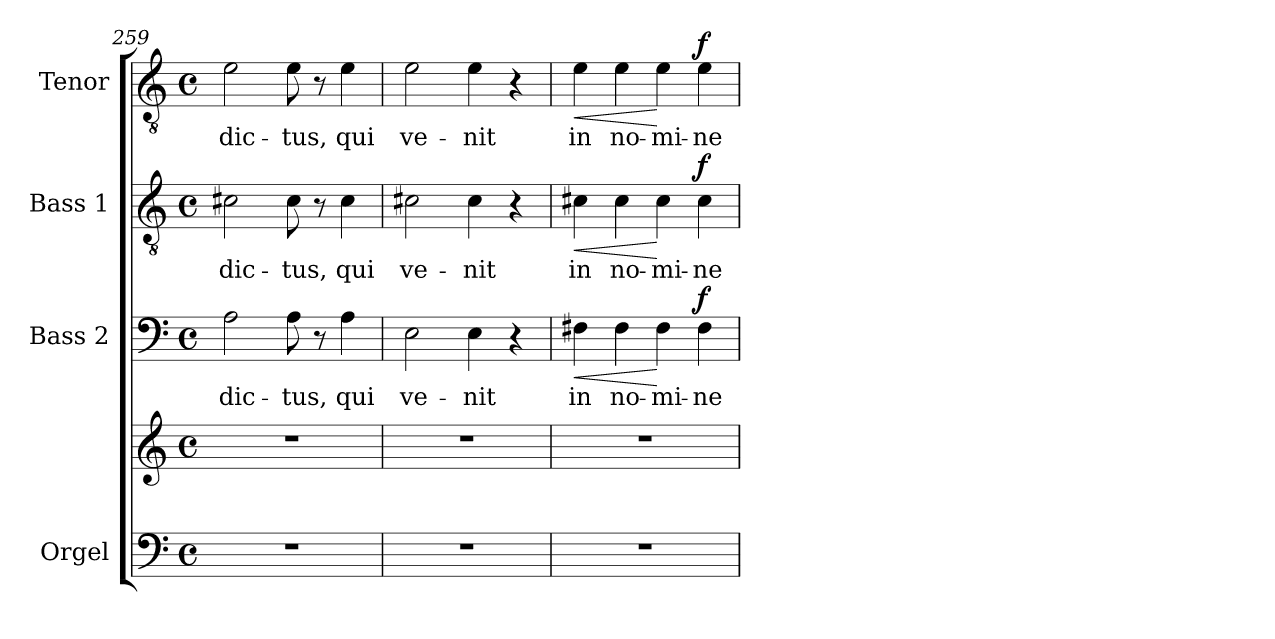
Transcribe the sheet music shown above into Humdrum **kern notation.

**kern	**kern	**kern	**text	**dynam	**kern	**text	**dynam	**kern	**text	**dynam
*part4	*part4	*part3	*part3	*part3	*part2	*part2	*part2	*part1	*part1	*part1
*staff5	*staff4	*staff3	*staff3	*staff3	*staff2	*staff2	*staff2	*staff1	*staff1	*staff1
*I"Orgel	*	*I"Bass 2	*	*	*I"Bass 1	*	*	*I"Tenor	*	*
*I'Org.	*	*I'B. 2	*	*	*I'B. 1	*	*	*I'T.	*	*
*clefF4	*clefG2	*clefF4	*	*	*clefGv2	*	*	*clefGv2	*	*
*k[]	*k[]	*k[]	*	*	*k[]	*	*	*k[]	*	*
*C:	*C:	*C:	*	*	*C:	*	*	*C:	*	*
*M4/4	*M4/4	*M4/4	*	*	*M4/4	*	*	*M4/4	*	*
*met(c)	*met(c)	*met(c)	*	*	*met(c)	*	*	*met(c)	*	*
=259	=259	=259	=259	=259	=259	=259	=259	=259	=259	=259
!	!	!	!LO:LY:b	!	!	!LO:LY:b	!	!	!LO:LY:b	!
1r	1r	2A\	-dic-	.	2c#X\	-dic-	.	2e\	-dic-	.
!	!	!	!LO:LY:b	!	!	!LO:LY:b	!	!	!LO:LY:b	!
.	.	8A\	-tus,	.	8c#\	-tus,	.	8e\	-tus,	.
.	.	8r	.	.	8r	.	.	8r	.	.
!	!	!	!LO:LY:b	!	!	!LO:LY:b	!	!	!LO:LY:b	!
.	.	4A\	qui	.	4c#\	qui	.	4e\	qui	.
=260	=260	=260	=260	=260	=260	=260	=260	=260	=260	=260
!	!	!	!LO:LY:b	!	!	!LO:LY:b	!	!	!LO:LY:b	!
1r	1r	2E\	ve-	.	2c#X\	ve-	.	2e\	ve-	.
!	!	!	!LO:LY:b	!	!	!LO:LY:b	!	!	!LO:LY:b	!
.	.	4E\	-nit	.	4c#\	-nit	.	4e\	-nit	.
.	.	4r	.	.	4r	.	.	4r	.	.
=261	=261	=261	=261	=261	=261	=261	=261	=261	=261	=261
!	!	!	!LO:LY:b	!LO:HP:b	!	!LO:LY:b	!LO:HP:b	!	!LO:LY:b	!LO:HP:b
1r	1r	4F#X\	in	<	4c#X\	in	<	4e\	in	<
!	!	!	!LO:LY:b	!	!	!LO:LY:b	!	!	!LO:LY:b	!
.	.	4F#\	no-	.	4c#\	no-	.	4e\	no-	.
!	!	!	!LO:LY:b	!	!	!LO:LY:b	!	!	!LO:LY:b	!
.	.	4F#\	-mi-	[	4c#\	-mi-	[	4e\	-mi-	[
!	!	!	!LO:LY:b	!LO:DY:a	!	!LO:LY:b	!LO:DY:a	!	!LO:LY:b	!LO:DY:a
.	.	4F#\	-ne	f	4c#\	-ne	f	4e\	-ne	f
=	=	=	=	=	=	=	=	=	=	=
*-	*-	*-	*-	*-	*-	*-	*-	*-	*-	*-
